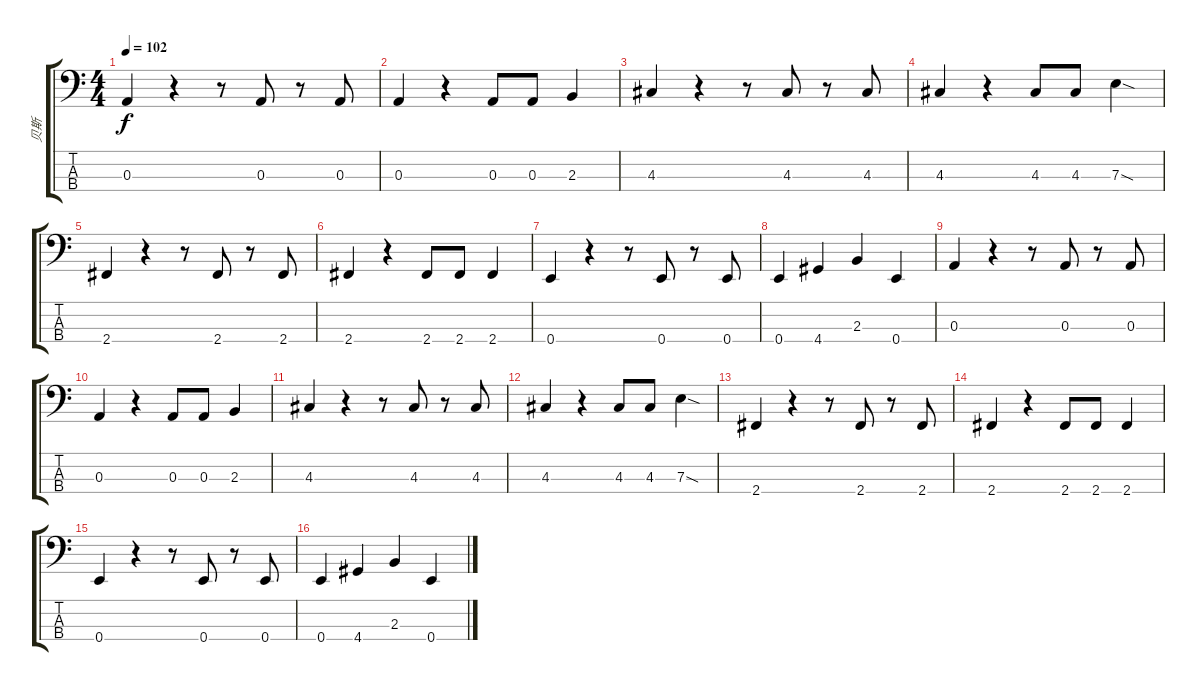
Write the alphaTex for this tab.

\track ("贝斯" "贝斯") {instrument electricbassfinger}
\staff {score tabs}
\tuning (G2 D2 A1 E1) {hide}
\ts (4 4)
\tempo 102
\clef f4
\ks c
0.3.4{dy f} r.4 r.8 0.3.8 r.8 0.3.8 |
0.3.4 r.4 0.3.8 0.3.8 2.3.4 |
4.3.4 r.4 r.8 4.3.8 r.8 4.3.8 |
4.3.4 r.4 4.3.8 4.3.8 7.3{sod}.4 |
2.4.4 r.4 r.8 2.4.8 r.8 2.4.8 |
2.4.4 r.4 2.4.8 2.4.8 2.4.4 |
0.4.4 r.4 r.8 0.4.8 r.8 0.4.8 |
0.4.4 4.4.4 2.3.4 0.4.4 |
0.3.4 r.4 r.8 0.3.8 r.8 0.3.8 |
0.3.4 r.4 0.3.8 0.3.8 2.3.4 |
4.3.4 r.4 r.8 4.3.8 r.8 4.3.8 |
4.3.4 r.4 4.3.8 4.3.8 7.3{sod}.4 |
2.4.4 r.4 r.8 2.4.8 r.8 2.4.8 |
2.4.4 r.4 2.4.8 2.4.8 2.4.4 |
0.4.4 r.4 r.8 0.4.8 r.8 0.4.8 |
0.4.4 4.4.4 2.3.4 0.4.4
